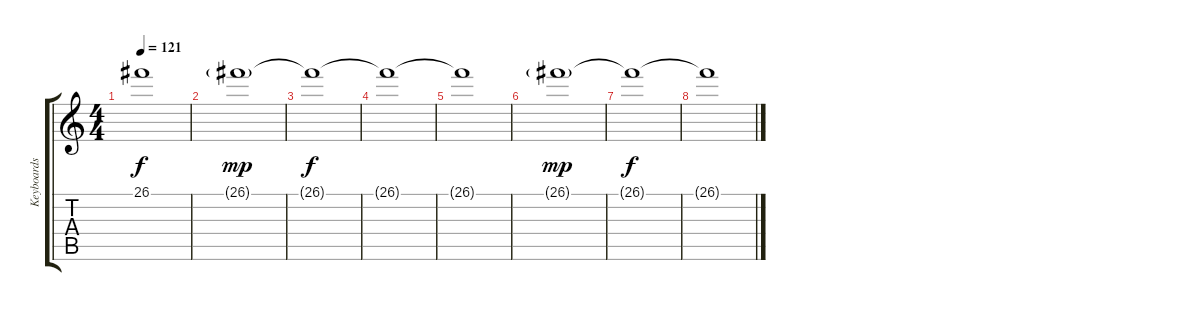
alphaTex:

\track ("Keyboards" "Keyboards") {instrument synthstrings2}
\staff {score tabs}
\tuning (E4 B3 G3 D3 A2 E2) {hide}
\ts (4 4)
\tempo 121
\clef g2
\ks c
26.1{t}.1{dy f} |
26.1{g}.1{dy mp} |
26.1{t}.1{dy f} |
26.1{t}.1 |
26.1{t}.1 |
26.1{g}.1{dy mp volume 0} |
26.1{t}.1{dy f} |
26.1{t}.1
